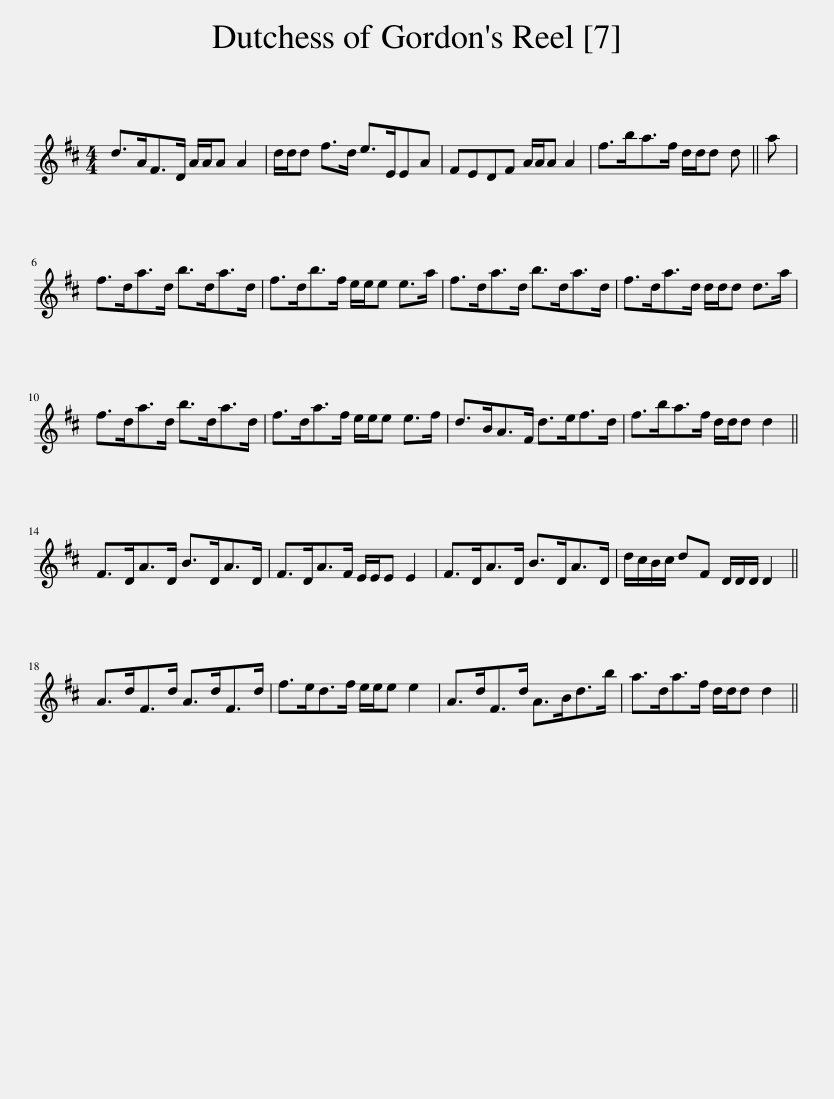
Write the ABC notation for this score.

X:1
L:1/8
M:4/4
I:linebreak $
K:D
V:1 treble
V:1
 d>AF>D A/A/A A2 | d/d/d f>d e>EEA | FEDF A/A/A A2 | f>ba>f d/d/d d || a |$ %5
 f>da>d b>da>d | f>db>f e/e/e e>a | f>da>d b>da>d | f>da>d d/d/d d>a |$ f>da>d b>da>d | %10
 f>da>f e/e/e e>f | d>BA>F d>ef>d | f>ba>f d/d/d d2 ||$ F>DA>D B>DA>D | F>DA>F E/E/E E2 | %15
 F>DA>D B>DA>D | d/c/B/c/ dF D/D/D/ D2 ||$ A>dF>d A>dF>d | f>ed>f e/e/e e2 | A>dF>d A>Bd>b | %20
 a>da>f d/d/d d2 || %21
